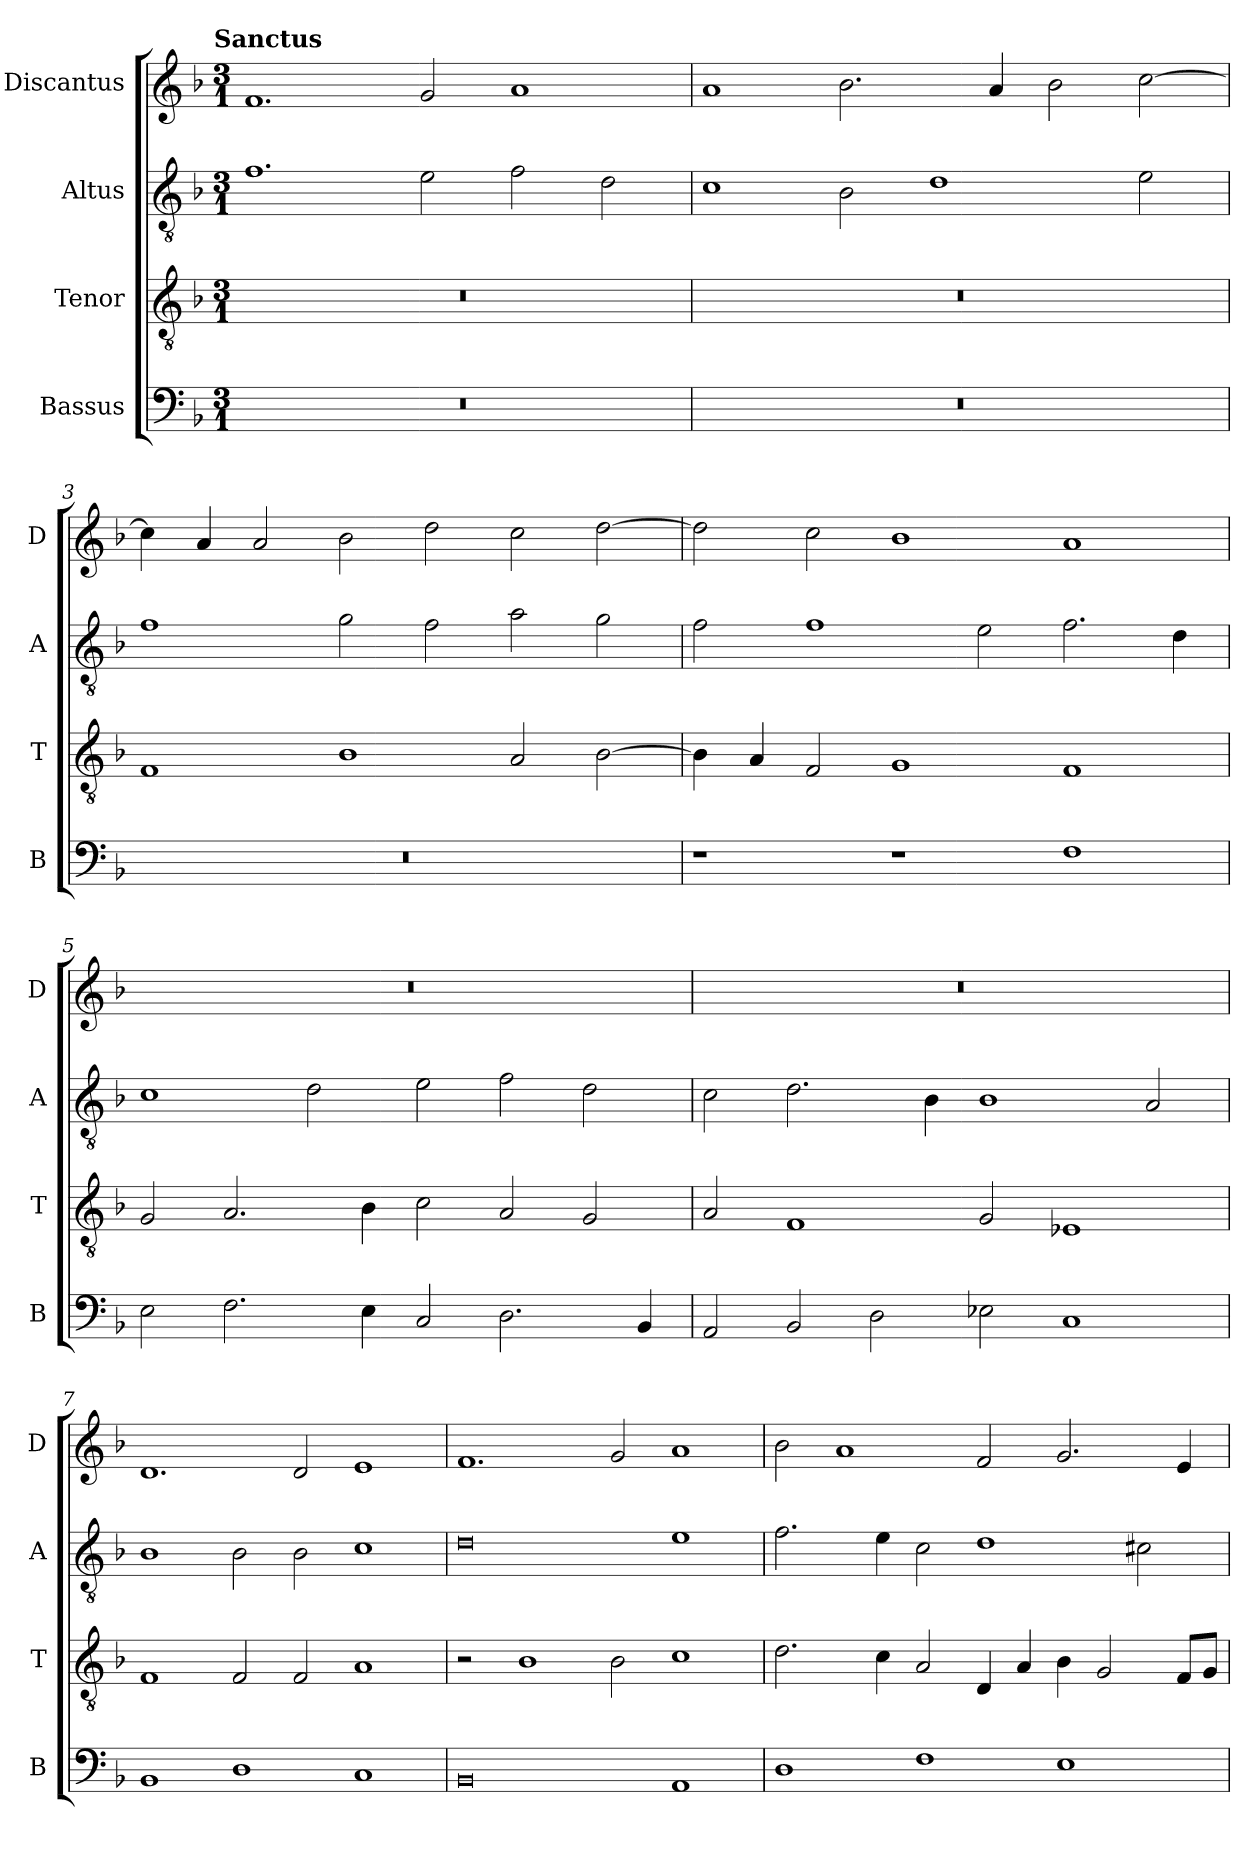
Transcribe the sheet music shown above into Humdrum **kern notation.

**kern	**kern	**kern	**kern
*part4	*part3	*part2	*part1
*staff4	*staff3	*staff2	*staff1
*I"Bassus	*I"Tenor	*I"Altus	*I"Discantus
*I'B	*I'T	*I'A	*I'D
*clefF4	*clefGv2	*clefGv2	*clefG2
*k[b-]	*k[b-]	*k[b-]	*k[b-]
!!LO:TX:omd:t=Sanctus
*M3/1	*M3/1	*M3/1	*M3/1
=1	=1	=1	=1
0.r	0.r	1.f	1.f
.	.	2e\	2g/
.	.	2f\	1a
.	.	2d\	.
=2	=2	=2	=2
0.r	0.r	1c	1a
.	.	2B-\	2.b-\
.	.	1d	.
.	.	.	4a/
.	.	.	2b-\
.	.	2e\	[2cc\
=3	=3	=3	=3
0.r	1F	1f	4cc\]
.	.	.	4a/
.	.	.	2a/
.	1B-	2g\	2b-\
.	.	2f\	2dd\
.	2A/	2a\	2cc\
.	[2B-\	2g\	[2dd\
=4	=4	=4	=4
1r	4B-\]	2f\	2dd\]
.	4A/	.	.
.	2F/	1f	2cc\
1r	1G	.	1b-
.	.	2e\	.
1F	1F	2.f\	1a
.	.	4d\	.
=5	=5	=5	=5
2E\	2G/	1c	0.r
2.F\	2.A/	.	.
.	.	2d\	.
4E\	4B-\	.	.
2C/	2c\	2e\	.
2.D\	2A/	2f\	.
.	2G/	2d\	.
4BB-/	.	.	.
=6	=6	=6	=6
2AA/	2A/	2c\	0.r
2BB-/	1F	2.d\	.
2D\	.	.	.
.	.	4B-\	.
2E-X\	2G/	1B-	.
1C	1E-X	.	.
.	.	2A/	.
=7	=7	=7	=7
1BB-	1F	1B-	1.d
1D	2F/	2B-\	.
.	2F/	2B-\	2d/
1C	1A	1c	1e
=8	=8	=8	=8
0BB-	2r	0d	1.f
.	1B-	.	.
.	2B-\	.	2g/
1AA	1c	1e	1a
=9	=9	=9	=9
1D	2.d\	2.f\	2b-\
.	.	.	1a
.	4c\	4e\	.
1F	2A/	2c\	.
.	4D/	1d	2f/
.	4A/	.	.
1E	4B-\	.	2.g/
.	2G/	.	.
.	.	2c#X\	.
.	8F/L	.	4e/
.	8G/J	.	.
=	=	=	=
*-	*-	*-	*-
